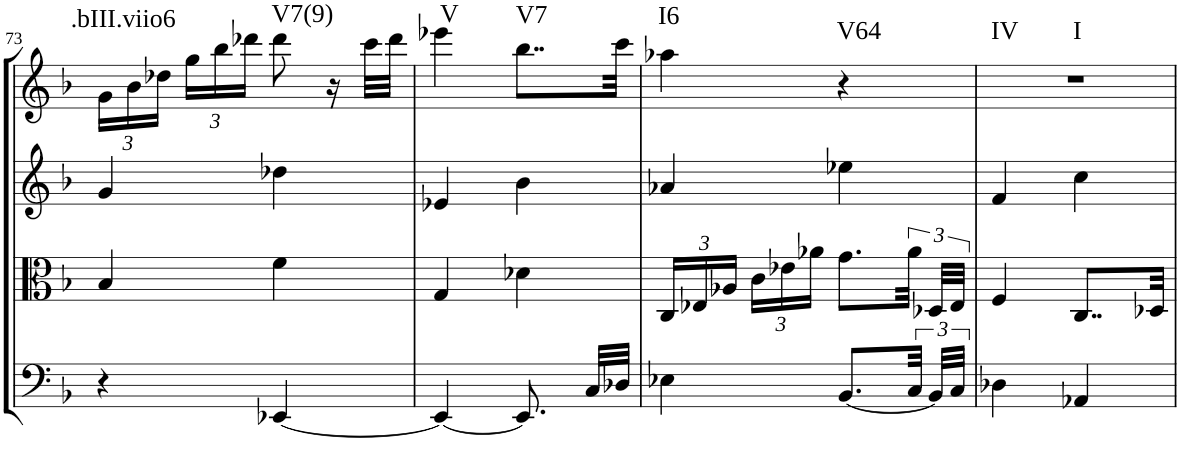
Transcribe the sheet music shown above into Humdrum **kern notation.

**kern	**kern	**kern	**kern	**harte
*part4	*part3	*part2	*part1	*part1
*staff4	*staff3	*staff2	*staff1	*
*I"Cello	*I"Viola	*I"2nd Violin	*I"1st Violin	*
*	*I'Vla	*I'Vln	*I'Vln	*
!!LO:PB:g=z
*clefF4	*clefC3	*clefG2	*clefG2	*
*k[b-]	*k[b-]	*k[b-]	*k[b-]	*
*F:	*F:	*F:	*F:	*
*M2/4	*M2/4	*M2/4	*M2/4	*
*	*	*	*Xbrackettup	*
=73	=73	=73	=73	=73
!	!	!	!	!LO:H:kt=.bIII.viio6
4r	4B-/	4g/	24g\LL	N
.	.	.	24b-\	.
.	.	.	24dd-X\JJ	.
.	.	.	24gg\LL	.
.	.	.	24bb-\	.
.	.	.	24ddd-X\JJ	.
!	!	!	!	!LO:H:kt=V7(9)
[4EE-X/	4f\	4dd-X\	8ddd-\	N
.	.	.	16r	.
.	.	.	32ccc\LLL	.
.	.	.	32ddd-\JJJ	.
=74	=74	=74	=74	=74
!	!	!	!	!LO:H:kt=V
4EE-/_	4G/	4e-X/	4eee-X\	N
!	!	!	!	!LO:H:kt=V7
8.EE-/]	4d-X\	4b-\	8..bb-\L	N
32C/LLL	.	.	.	.
32D-X/JJJ	.	.	32ccc\Jkk	.
=75	=75	=75	=75	=75
*	*Xbrackettup	*	*	*
!	!	!	!	!LO:H:kt=I6
4E-X\	24C/LL	4a-X/	4aa-X\	N
.	24E-X/	.	.	.
.	24A-X/JJ	.	.	.
.	24c\LL	.	.	.
.	24e-X\	.	.	.
.	24a-X\JJ	.	.	.
!	!	!	!	!LO:H:kt=V64
[8.BB-/L	8.g\L	4ee-X\	4r	N
*	*brackettup	*	*	*
48C/Jkk	48a-\Jkk	.	.	.
48BB-/LLL]	48D-X/LLL	.	.	.
48C/JJJ	48E-/JJJ	.	.	.
=76	=76	=76	=76	=76
!	!	!	!	!LO:H:n=1:kt=IV
!	!	!	!	!LO:H:n=2:kt=I
4D-X\	4F/	4f/	2r	N N
4AA-X/	8..C/L	4cc\	.	.
.	32D-X/Jkk	.	.	.
=	=	=	=	=
*-	*-	*-	*-	*-
